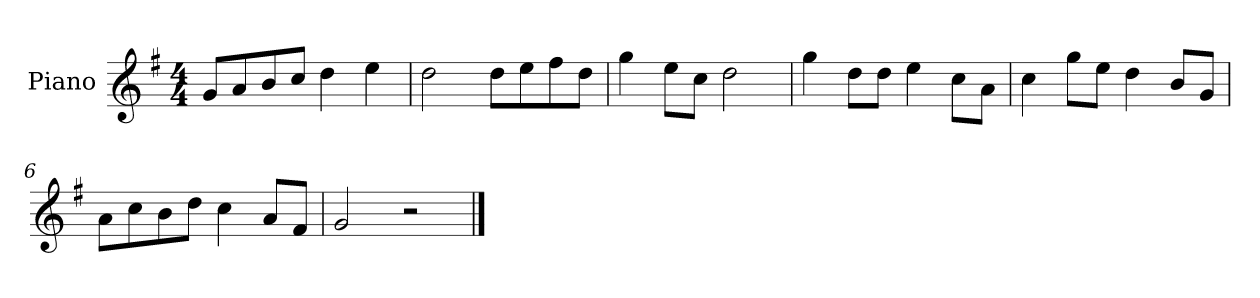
**kern
*part1
*staff1
*I"Piano
*I'P-no
*clefG2
*k[f#]
*M4/4
*MM90
=1
8g/L
8a/
8b/
8cc/J
4dd\
4ee\
=2
2dd\
8dd\L
8ee\
8ff#\
8dd\J
=3
4gg\
8ee\L
8cc\J
2dd\
=4
4gg\
8dd\L
8dd\J
4ee\
8cc\L
8a\J
=5
4cc\
8gg\L
8ee\J
4dd\
8b/L
8g/J
=6
8a\L
8cc\
8b\
8dd\J
4cc\
8a/L
8f#/J
=7
2g/
2r
==
*-
